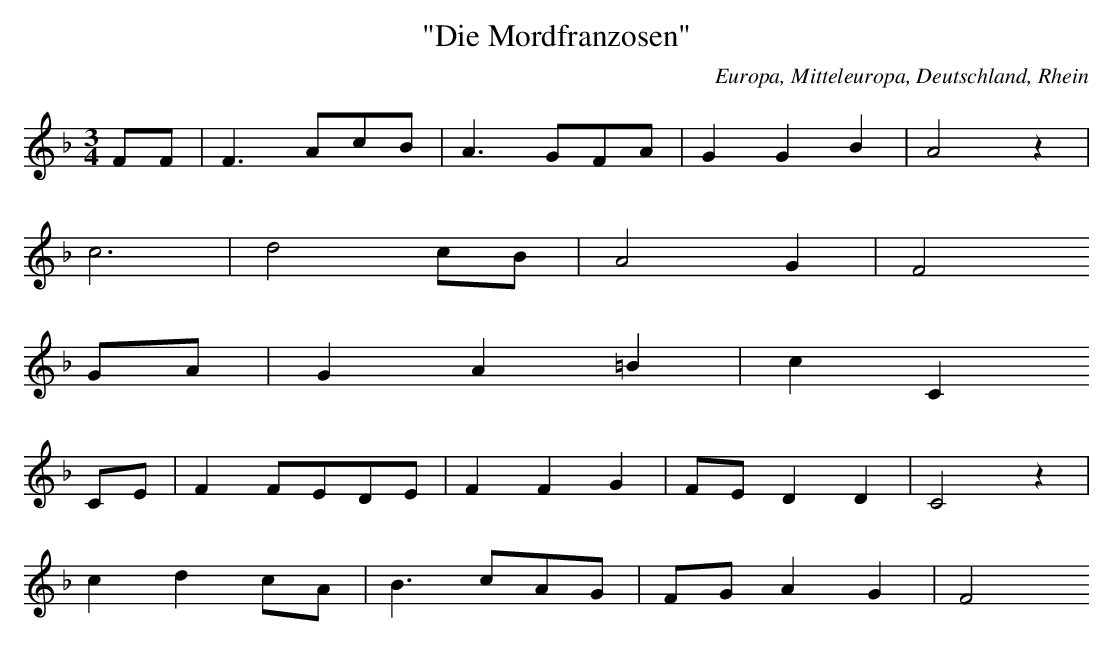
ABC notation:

X:1
T: "Die Mordfranzosen"
O: Europa, Mitteleuropa, Deutschland, Rhein
M: 3/4
L: 1/8
K: F
FF | F3AcB | A3GFA | G2G2B2 | A4z2 |
c6 | d4cB | A4G2 | F4
GA | G2A2=B2 | c2C2
CE | F2FEDE | F2F2G2 | FED2D2 | C4z2 |
c2d2cA | B3cAG | FGA2G2 | F4
